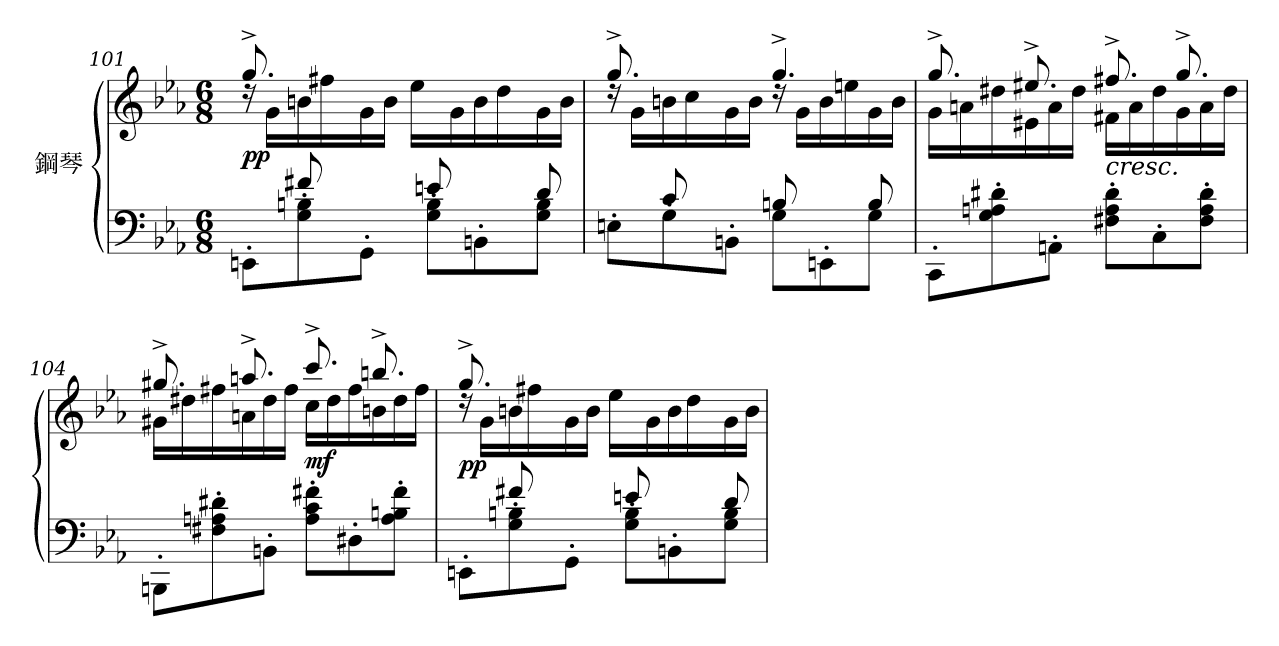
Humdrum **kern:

**kern	**kern	**dynam
*part1	*part1	*part1
*staff2	*staff1	*staff1/2
*I"鋼琴	*	*
*clefF4	*clefG2	*
*k[b-e-a-]	*k[b-e-a-]	*
*M6/8	*M6/8	*
=101	=101	=101
*^	*	*
!	!	!LO:TX:b:i:t=lagnuendo	!
!	!	!LO:N:head=open	!LO:DY:b
*	*	*^	*
8EEn'\L	8ryy	8.gg^/	16rdd	pp
.	.	.	16g\LL	.
8G\' 8Bn\'	8f#X'/	.	16bn\	.
.	.	8.ff#X~^/yy	16ff#\	.
8GG'\J	8ryy	.	16g\	.
.	.	.	16b\JJ	.
8G\' 8B\'L	8en'/	8.een~^/yy	16ee\LL	.
.	.	.	16g\	.
8BBn'\	8ryy	.	16b\	.
.	.	8.dd~^/yy	16dd\	.
8G\' 8B\'J	8d'/	.	16g\	.
.	.	.	16b\JJ	.
!!LO:PB:g=z	!!
=102	=102	=102	=102	=102
8En'\L	8ryy	8.gg^/	16rdd	.
.	.	.	16g\LL	.
8G'\	8c'/	.	16bn\	.
.	.	8.cc~^/yy	16cc\	.
8BBn'\J	8ryy	.	16g\	.
.	.	.	16b\JJ	.
8G'\L	8Bn'/	4.gg^/	16rdd	.
.	.	.	16g\LL	.
8EEn'\	8ryy	.	16b\	.
.	.	.	16een\	.
8G'\J	8B'/	.	16g\	.
.	.	.	16b\JJ	.
*v	*v	*	*	*
=103	=103	=103	=103
8CC'\L	8.gg^/	16g\LL	.
.	.	16an\	.
8G\' 8An\' 8d#X\'	.	16dd#X\	.
.	8.ee#X^/	16e#X\	.
8AAn'\J	.	16a\	.
.	.	16dd#\JJ	.
!	!	!	!LO:HP:b
8F#X\' 8A\' 8d#\'L	8.ff#X^/	16f#X\LL	<
.	.	16a\	.
8C'\	.	16dd#\	.
.	8.gg^/	16g\	.
8F#\' 8A\' 8d#\'J	.	16a\	.
.	.	16dd#\JJ	.
=104	=104	=104	=104
8BBBn'\L	8.gg#X^/	16g#X\LL	.
.	.	16dd#X\	.
8F#X\' 8An\' 8d#X\'	.	16ff#X\	.
.	8.aan^/	16an\	.
8BBn'\J	.	16dd#\	.
.	.	16ff#\JJ	.
!	!	!	!LO:DY:b
8A\' 8c\' 8f#X\'L	8.ccc^/	16cc\LL	mf
.	.	16dd#\	.
8D#X'\	.	16ff#\	.
.	8.bbn^/	16bn\	.
8A\' 8Bn\' 8f#\'J	.	16dd#\	.
.	.	16ff#\JJ	.
*	*v	*v	*
.	.	[
!!LO:LB:g=z
=105	=105	=105
*^	*	*
!	!	!LO:N:head=open	!LO:DY:b
*	*	*^	*
8EEn'\L	8ryy	8.gg^/	16rdd	pp
.	.	.	16g\LL	.
8G\' 8Bn\'	8f#X'/	.	16bn\	.
.	.	8.ff#X~^/yy	16ff#\	.
8GG'\J	8ryy	.	16g\	.
.	.	.	16b\JJ	.
8G\' 8B\'L	8en'/	8.een~^/yy	16ee\LL	.
.	.	.	16g\	.
8BBn'\	8ryy	.	16b\	.
.	.	8.dd~^/yy	16dd\	.
8G\' 8B\'J	8d'/	.	16g\	.
.	.	.	16b\JJ	.
*v	*v	*	*	*
*	*v	*v	*
=	=	=
*-	*-	*-
